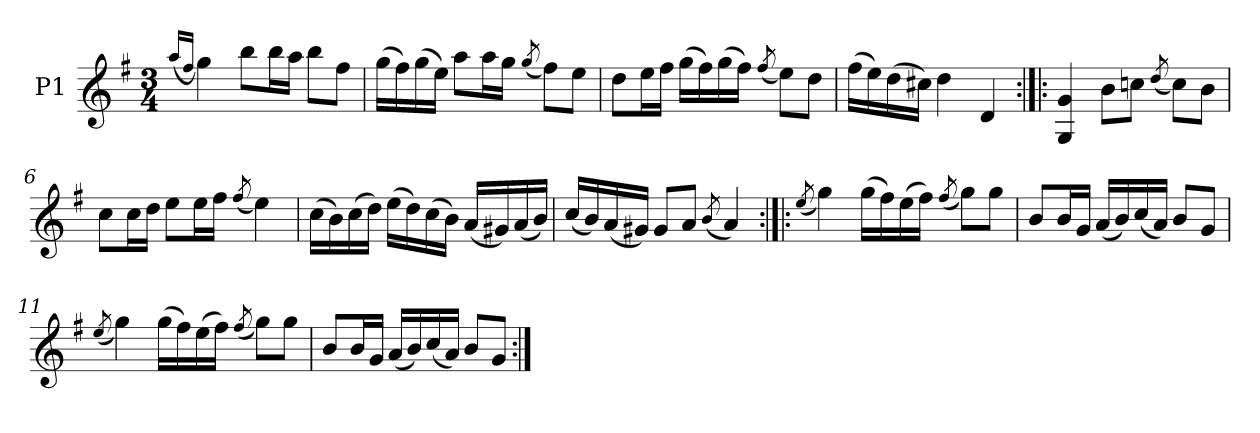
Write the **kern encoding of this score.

**kern
*part1
*staff1
*I"P1
!!LO:PB:g=z
*clefG2
*k[f#]
*G:
*M3/4
=1
(16qaai/LL
16qff#i/JJ
4ggi\)
8bbi\L
16bbi\L
16aai\JJ
8bbi\L
8ff#i\J
=2
(16ggi\LL
16ff#i\)
(16ggi\
16eei\JJ)
8aai\L
16aai\L
16ggi\JJ
(8qggi/
8ff#i\L)
8eei\J
=3
8ddi\L
16eei\L
16ff#i\JJ
(16ggi\LL
16ff#i\)
(16ggi\
16ff#i\JJ)
(8qff#i/
8eei\L)
8ddi\J
=4
(16ff#i\LL
16eei\)
(16ddi\
16cc#Xi\JJ)
4ddi\
4di/
!!LO:LB:g=z
=5:|!|:
4Gi/ 4gi
8bi\L
8ccni\J
(8qddi/
8cci\L)
8bi\J
=6
8cci\L
16cci\L
16ddi\JJ
8eei\L
16eei\L
16ff#i\JJ
(8qff#i/
4eei\)
=7
(16cci\LL
16bi\)
(16cci\
16ddi\JJ)
(16eei\LL
16ddi\)
(16cci\
16bi\JJ)
(16ai/LL
16g#Xi/)
(16ai/
16bi/JJ)
=8
(16cci/LL
16bi/)
(16ai/
16g#Xi/JJ)
8g#i/L
8ai/J
(8qbi/
4ai/)
!!LO:LB:g=z
=9:|!|:
(8qeei/
4ggi\)
(16ggi\LL
16ff#i\)
(16eei\
16ff#i\JJ)
(8qff#i/
8ggi\L)
8ggi\J
=10
8bi/L
16bi/L
16gi/JJ
(16ai/LL
16bi/)
(16cci/
16ai/JJ)
8bi/L
8gi/J
=11
(8qeei/
4ggi\)
(16ggi\LL
16ff#i\)
(16eei\
16ff#i\JJ)
(8qff#i/
8ggi\L)
8ggi\J
=12
8bi/L
16bi/L
16gi/JJ
(16ai/LL
16bi/)
(16cci/
16ai/JJ)
8bi/L
8gi/J
=:|!
*-
